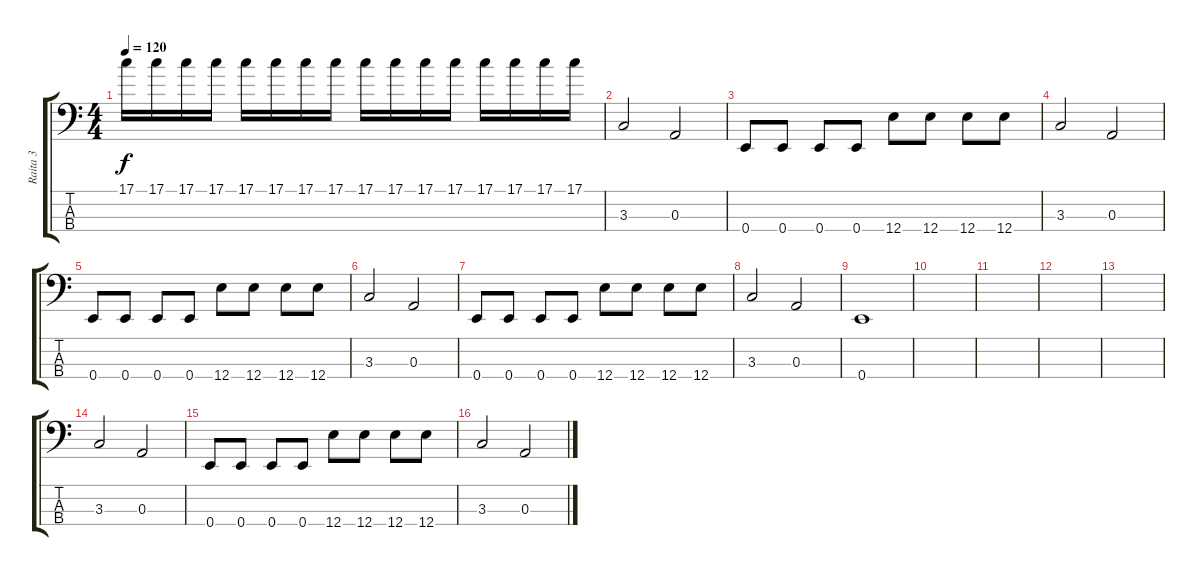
\track ("Raita 3" "Raita 3") {instrument electricbassfinger}
\staff {score tabs}
\tuning (G2 D2 A1 E1) {hide}
\ts (4 4)
\tempo 120
\clef f4
\ks c
17.1.16{dy f} 17.1.16 17.1.16 17.1.16 17.1.16 17.1.16 17.1.16 17.1.16 17.1.16 17.1.16 17.1.16 17.1.16 17.1.16 17.1.16 17.1.16 17.1.16 |
3.3.2 0.3.2 |
0.4.8 0.4.8 0.4.8 0.4.8 12.4.8 12.4.8 12.4.8 12.4.8 |
3.3.2 0.3.2 |
0.4.8 0.4.8 0.4.8 0.4.8 12.4.8 12.4.8 12.4.8 12.4.8 |
3.3.2 0.3.2 |
0.4.8 0.4.8 0.4.8 0.4.8 12.4.8 12.4.8 12.4.8 12.4.8 |
3.3.2 0.3.2 |
0.4.1 |
|
|
|
|
3.3.2 0.3.2 |
0.4.8 0.4.8 0.4.8 0.4.8 12.4.8 12.4.8 12.4.8 12.4.8 |
3.3.2 0.3.2
